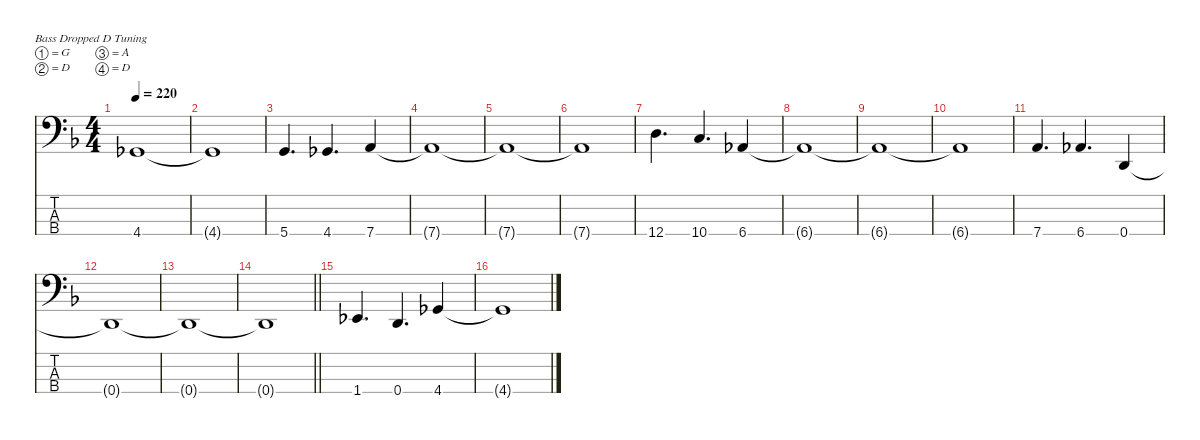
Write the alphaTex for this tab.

\hideDynamics
\bracketExtendMode nobrackets
\singleTrackTrackNamePolicy hidden
\multiTrackTrackNamePolicy hidden
\firstSystemTrackNameMode fullname
\firstSystemTrackNameOrientation horizontal
\otherSystemsTrackNameOrientation horizontal
\track ("Bass" "E-Bass") {instrument electricbassfinger}
\staff {score tabs}
\tuning (G2 D2 A1 D1)
\ts (4 4)
\tempo 220
\clef f4
\ks dminor
4.4{t acc b}.1{dy f beam Up} |
4.4{t acc b}.1{beam Up} |
5.4{acc forcenatural}.4{d dy ff beam Up} 4.4{acc b}.4{d beam Up} 7.4{acc forcenatural}.4{beam Up} |
7.4{t acc forcenatural}.1{dy f beam Up} |
7.4{t acc forcenatural}.1{beam Up} |
7.4{t acc forcenatural}.1{beam Up} |
12.4{acc forcenatural}.4{d dy ff beam Down} 10.4{acc forcenatural}.4{d beam Up} 6.4{acc b}.4{beam Up} |
6.4{t acc b}.1{dy f beam Up} |
6.4{t acc b}.1{beam Up} |
6.4{t acc b}.1{beam Up} |
7.4{acc forcenatural}.4{d dy ff beam Up} 6.4{acc b}.4{d beam Up} 0.4{acc forcenatural}.4{beam Up} |
0.4{t acc forcenatural}.1{dy f beam Up} |
0.4{t acc forcenatural}.1{beam Up} |
\barLineRight lightlight
0.4{t acc forcenatural}.1{beam Up} |
1.4{acc b}.4{d dy ff beam Up} 0.4{acc forcenatural}.4{d beam Up} 4.4{acc b}.4{beam Up} |
4.4{t acc b}.1{dy f beam Up}
